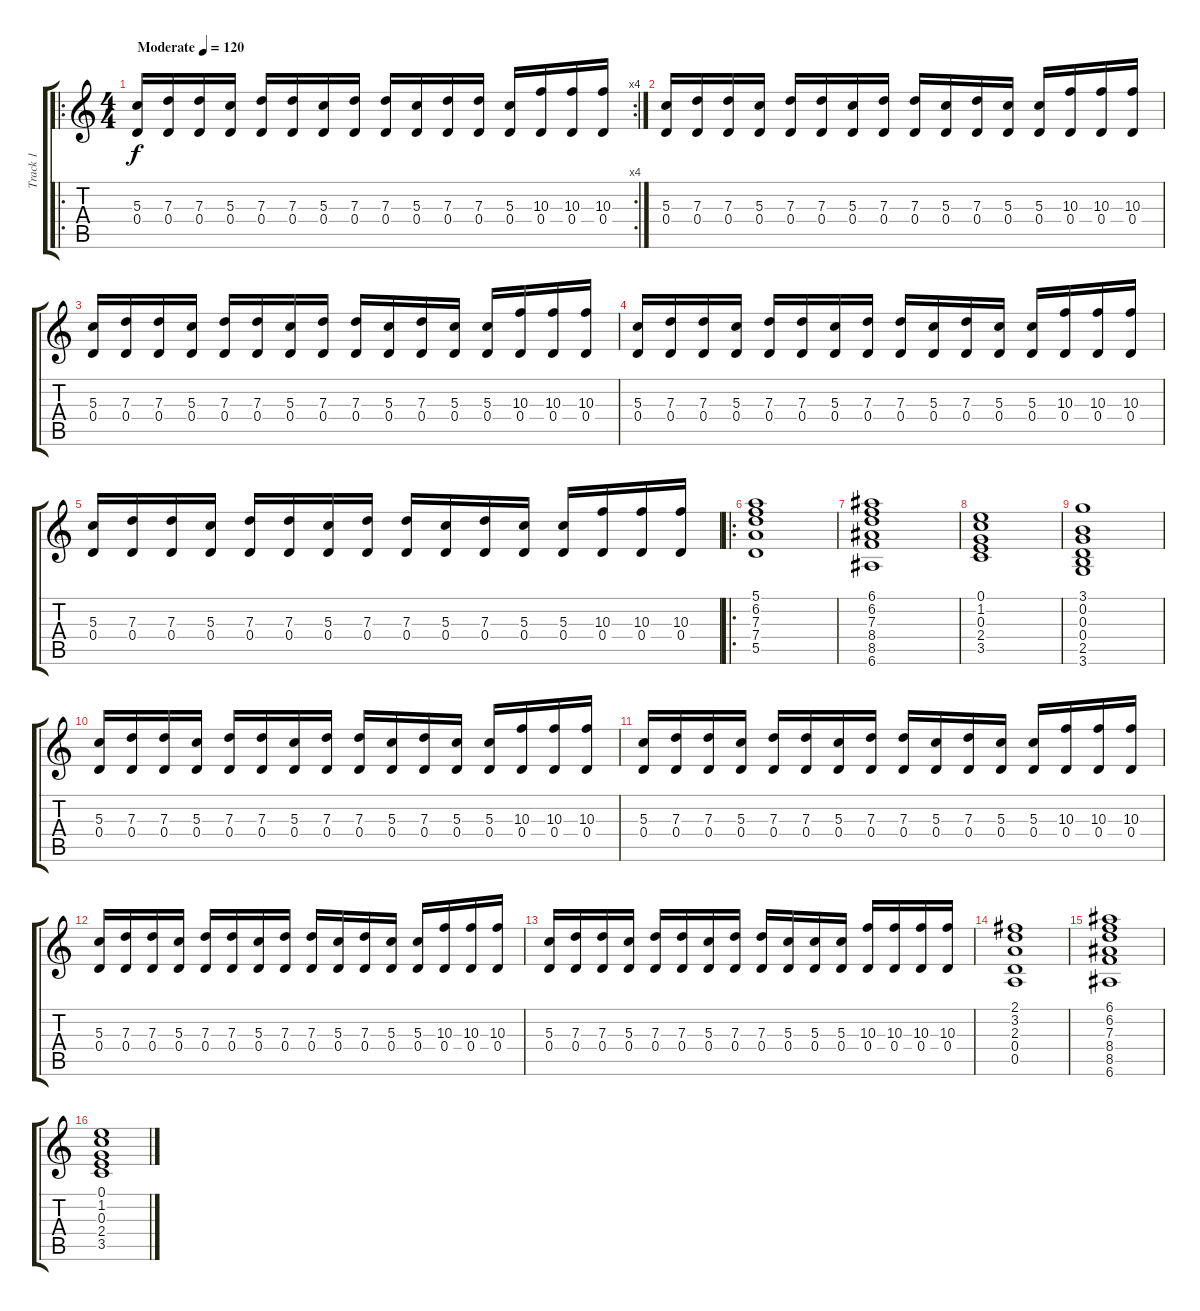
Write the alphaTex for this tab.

\track ("Track 1" "Track 1") {instrument electricguitarmuted}
\staff {score tabs}
\tuning (E4 B3 G3 D3 A2 E2) {hide}
\ro
\rc 4
\ts (4 4)
\tempo (120 "Moderate")
\clef g2
\ks c
(5.3 0.4).16{dy f instrument electricguitarmuted} (7.3 0.4).16 (7.3 0.4).16 (5.3 0.4).16 (7.3 0.4).16 (7.3 0.4).16 (5.3 0.4).16 (7.3 0.4).16 (7.3 0.4).16 (5.3 0.4).16 (7.3 0.4).16 (7.3 0.4).16 (5.3 0.4).16 (10.3 0.4).16 (10.3 0.4).16 (10.3 0.4).16 |
(5.3 0.4).16{instrument overdrivenguitar} (7.3 0.4).16 (7.3 0.4).16 (5.3 0.4).16 (7.3 0.4).16 (7.3 0.4).16 (5.3 0.4).16 (7.3 0.4).16 (7.3 0.4).16 (5.3 0.4).16 (7.3 0.4).16 (5.3 0.4).16 (5.3 0.4).16 (10.3 0.4).16 (10.3 0.4).16 (10.3 0.4).16 |
(5.3 0.4).16{instrument overdrivenguitar} (7.3 0.4).16 (7.3 0.4).16 (5.3 0.4).16 (7.3 0.4).16 (7.3 0.4).16 (5.3 0.4).16 (7.3 0.4).16 (7.3 0.4).16 (5.3 0.4).16 (7.3 0.4).16 (5.3 0.4).16 (5.3 0.4).16 (10.3 0.4).16 (10.3 0.4).16 (10.3 0.4).16 |
(5.3 0.4).16{instrument overdrivenguitar} (7.3 0.4).16 (7.3 0.4).16 (5.3 0.4).16 (7.3 0.4).16 (7.3 0.4).16 (5.3 0.4).16 (7.3 0.4).16 (7.3 0.4).16 (5.3 0.4).16 (7.3 0.4).16 (5.3 0.4).16 (5.3 0.4).16 (10.3 0.4).16 (10.3 0.4).16 (10.3 0.4).16 |
(5.3 0.4).16{instrument overdrivenguitar} (7.3 0.4).16 (7.3 0.4).16 (5.3 0.4).16 (7.3 0.4).16 (7.3 0.4).16 (5.3 0.4).16 (7.3 0.4).16 (7.3 0.4).16 (5.3 0.4).16 (7.3 0.4).16 (5.3 0.4).16 (5.3 0.4).16 (10.3 0.4).16 (10.3 0.4).16 (10.3 0.4).16 |
\ro
(5.1 6.2 7.3 7.4 5.5).1 |
(6.1 6.2 7.3 8.4 8.5 6.6).1 |
(0.1 1.2 0.3 2.4 3.5).1 |
(3.1 0.2 0.3 0.4 2.5 3.6).1 |
(5.3 0.4).16{instrument overdrivenguitar} (7.3 0.4).16 (7.3 0.4).16 (5.3 0.4).16 (7.3 0.4).16 (7.3 0.4).16 (5.3 0.4).16 (7.3 0.4).16 (7.3 0.4).16 (5.3 0.4).16 (7.3 0.4).16 (5.3 0.4).16 (5.3 0.4).16 (10.3 0.4).16 (10.3 0.4).16 (10.3 0.4).16 |
(5.3 0.4).16{instrument overdrivenguitar} (7.3 0.4).16 (7.3 0.4).16 (5.3 0.4).16 (7.3 0.4).16 (7.3 0.4).16 (5.3 0.4).16 (7.3 0.4).16 (7.3 0.4).16 (5.3 0.4).16 (7.3 0.4).16 (5.3 0.4).16 (5.3 0.4).16 (10.3 0.4).16 (10.3 0.4).16 (10.3 0.4).16 |
(5.3 0.4).16{instrument overdrivenguitar} (7.3 0.4).16 (7.3 0.4).16 (5.3 0.4).16 (7.3 0.4).16 (7.3 0.4).16 (5.3 0.4).16 (7.3 0.4).16 (7.3 0.4).16 (5.3 0.4).16 (7.3 0.4).16 (5.3 0.4).16 (5.3 0.4).16 (10.3 0.4).16 (10.3 0.4).16 (10.3 0.4).16 |
(5.3 0.4).16{instrument overdrivenguitar} (7.3 0.4).16 (7.3 0.4).16 (5.3 0.4).16 (7.3 0.4).16 (7.3 0.4).16 (5.3 0.4).16 (7.3 0.4).16 (7.3 0.4).16 (5.3 0.4).16 (5.3 0.4).16 (5.3 0.4).16 (10.3 0.4).16 (10.3 0.4).16 (10.3 0.4).16 (10.3 0.4).16 |
(2.1 3.2 2.3 0.4 0.5).1 |
(6.1 6.2 7.3 8.4 8.5 6.6).1 |
(0.1 1.2 0.3 2.4 3.5).1
